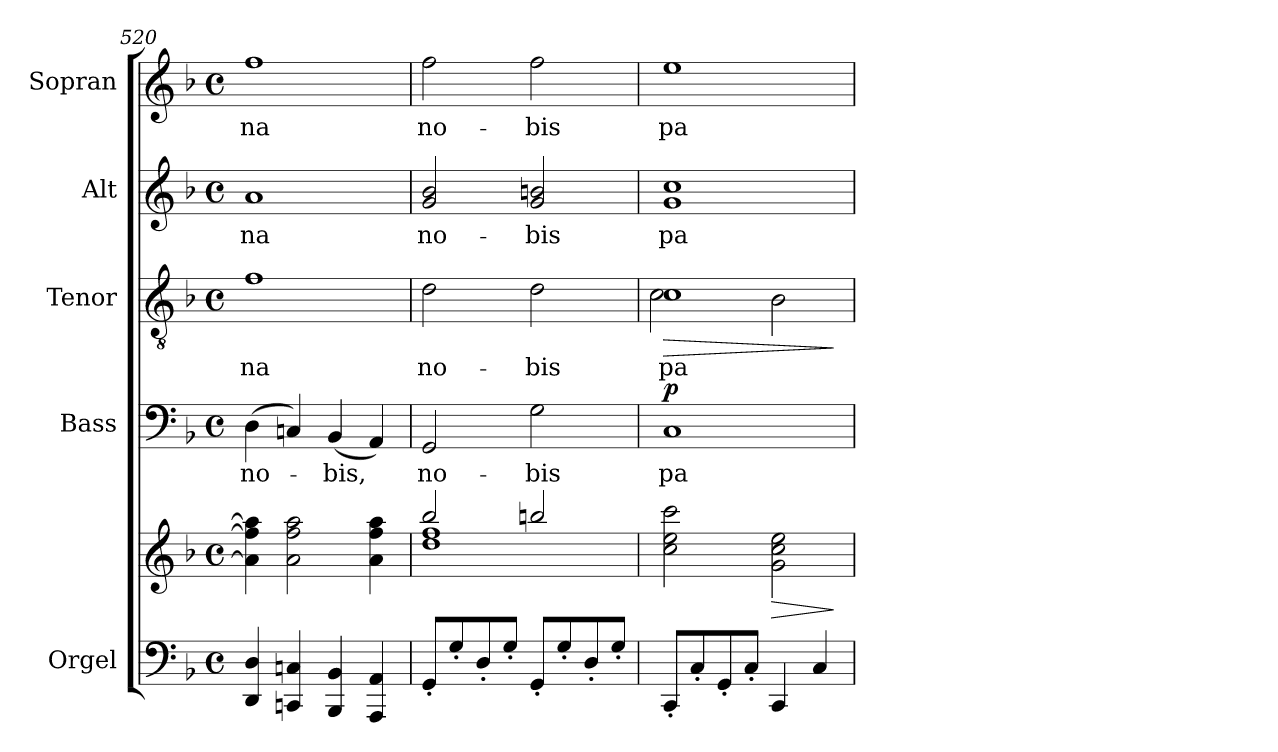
**kern	**kern	**dynam	**kern	**text	**dynam	**kern	**text	**dynam	**kern	**text	**kern	**text
*part5	*part5	*part5	*part4	*part4	*part4	*part3	*part3	*part3	*part2	*part2	*part1	*part1
*staff6	*staff5	*staff5/6	*staff4	*staff4	*staff4	*staff3	*staff3	*staff3	*staff2	*staff2	*staff1	*staff1
*I"Orgel	*	*	*I"Bass	*	*	*I"Tenor	*	*	*I"Alt	*	*I"Sopran	*
*I'Org.	*	*	*I'B.	*	*	*I'T.	*	*	*I'A.	*	*I'S.	*
*clefF4	*clefG2	*	*clefF4	*	*	*clefGv2	*	*	*clefG2	*	*clefG2	*
*k[b-]	*k[b-]	*	*k[b-]	*	*	*k[b-]	*	*	*k[b-]	*	*k[b-]	*
*F:	*F:	*	*F:	*	*	*F:	*	*	*F:	*	*F:	*
*M4/4	*M4/4	*	*M4/4	*	*	*M4/4	*	*	*M4/4	*	*M4/4	*
*met(c)	*met(c)	*	*met(c)	*	*	*met(c)	*	*	*met(c)	*	*met(c)	*
=520	=520	=520	=520	=520	=520	=520	=520	=520	=520	=520	=520	=520
!	!	!	!	!LO:LY:b	!	!	!LO:LY:b	!	!	!LO:LY:b	!	!LO:LY:b
4DD/ 4D/	4a\] 4ff\] 4aa\]	.	(>4D\	no-	.	1f	-na	.	1a	-na	1ff	-na
4CCn/ 4Cn/	2a\ 2ff\ 2aa\	.	4Cn/)	.	.	.	.	.	.	.	.	.
!	!	!	!	!LO:LY:b	!	!	!	!	!	!	!	!
4BBB-/ 4BB-/	.	.	(<4BB-/	-bis,	.	.	.	.	.	.	.	.
4AAA/ 4AA/	4a\ 4ff\ 4aa\	.	4AA/)	.	.	.	.	.	.	.	.	.
!!LO:PB:g=z
=521	=521	=521	=521	=521	=521	=521	=521	=521	=521	=521	=521	=521
*	*^	*	*	*	*	*	*	*	*	*	*	*
!	!	!	!	!	!LO:LY:b	!	!	!LO:LY:b	!	!	!LO:LY:b	!	!LO:LY:b
8GG'</L	2bb-/	1dd 1ff	.	2GG/	no-	.	2d\	no-	.	2g/ 2b-/	no-	2ff\	no-
8G'</	.	.	.	.	.	.	.	.	.	.	.	.	.
8D'</	.	.	.	.	.	.	.	.	.	.	.	.	.
8G'</J	.	.	.	.	.	.	.	.	.	.	.	.	.
!	!	!	!	!	!LO:LY:b	!	!	!LO:LY:b	!	!	!LO:LY:b	!	!LO:LY:b
8GG'</L	2bbn/	.	.	2G\	-bis	.	2d\	-bis	.	2g/ 2bn/	-bis	2ff\	-bis
8G'</	.	.	.	.	.	.	.	.	.	.	.	.	.
8D'</	.	.	.	.	.	.	.	.	.	.	.	.	.
8G'</J	.	.	.	.	.	.	.	.	.	.	.	.	.
*	*v	*v	*	*	*	*	*	*	*	*	*	*	*
=522	=522	=522	=522	=522	=522	=522	=522	=522	=522	=522	=522	=522
!	!	!	!	!LO:LY:b	!LO:DY:a	!	!LO:LY:b	!LO:HP:b	!	!LO:LY:b	!	!LO:LY:b
*	*	*	*	*	*	*^	*	*	*	*	*	*
8CC'</L	2cc\ 2ee\ 2ccc\	.	1C	pa-	p	1c	2c\	pa-	>	1g 1cc	pa-	1ee	pa-
8C'</	.	.	.	.	.	.	.	.	.	.	.	.	.
8GG'</	.	.	.	.	.	.	.	.	.	.	.	.	.
8C'</J	.	.	.	.	.	.	.	.	.	.	.	.	.
!	!	!LO:HP:b	!	!	!	!	!	!	!	!	!	!	!
4CC/	2g\ 2cc\ 2ee\	>	.	.	.	.	2B-\	.	.	.	.	.	.
4C/	.	.	.	.	.	.	.	.	.	.	.	.	.
*	*	*	*	*	*	*v	*v	*	*	*	*	*	*
.	.	]	.	.	.	.	.	]	.	.	.	.
=	=	=	=	=	=	=	=	=	=	=	=	=
*-	*-	*-	*-	*-	*-	*-	*-	*-	*-	*-	*-	*-
